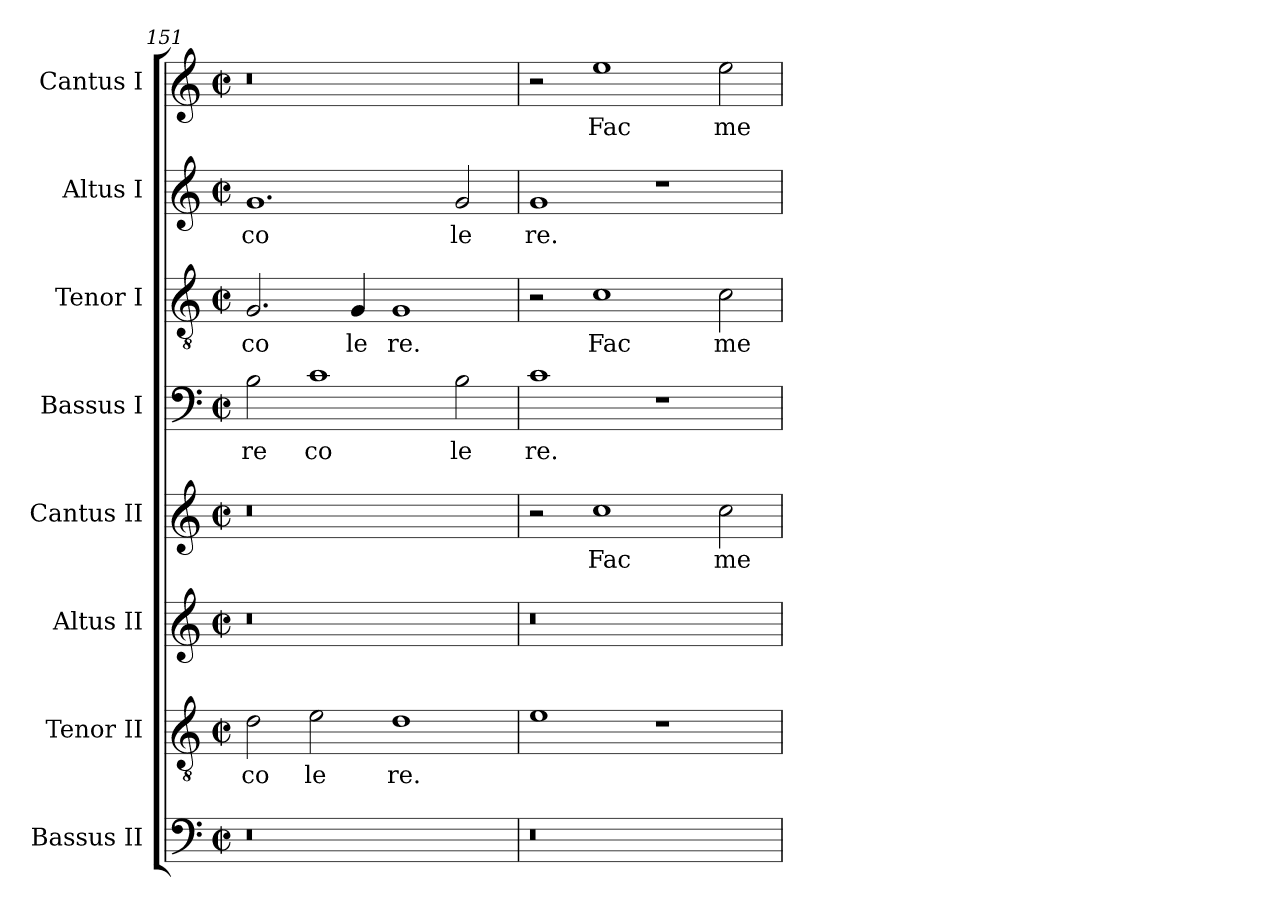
**kern	**kern	**text	**kern	**kern	**text	**kern	**text	**kern	**text	**kern	**text	**kern	**text
*part8	*part7	*part7	*part6	*part5	*part5	*part4	*part4	*part3	*part3	*part2	*part2	*part1	*part1
*staff8	*staff7	*staff7	*staff6	*staff5	*staff5	*staff4	*staff4	*staff3	*staff3	*staff2	*staff2	*staff1	*staff1
*I"Bassus II	*I"Tenor II	*	*I"Altus II	*I"Cantus II	*	*I"Bassus I	*	*I"Tenor I	*	*I"Altus I	*	*I"Cantus I	*
*clefF4	*clefGv2	*	*clefG2	*clefG2	*	*clefF4	*	*clefGv2	*	*clefG2	*	*clefG2	*
*k[]	*	*	*	*	*	*	*	*	*	*	*	*	*
*C:	*	*	*	*	*	*	*	*	*	*	*	*	*
*M2/2	*M2/2	*	*M2/2	*M2/2	*	*M2/2	*	*M2/2	*	*M2/2	*	*M2/2	*
*met(c|)	*met(c|)	*	*met(c|)	*met(c|)	*	*met(c|)	*	*met(c|)	*	*met(c|)	*	*met(c|)	*
=151	=151	=151	=151	=151	=151	=151	=151	=151	=151	=151	=151	=151	=151
!	!	!LO:LY:b:cj	!	!	!	!	!LO:LY:b:cj	!	!LO:LY:b:cj	!	!LO:LY:b:cj	!	!
0r	2d\	co	0r	0r	.	2B\	re	2.G/	co	1.g	co	0r	.
!	!	!LO:LY:b:cj	!	!	!	!	!LO:LY:b:cj	!	!	!	!	!	!
.	2e\	le	.	.	.	1c	co	.	.	.	.	.	.
!	!	!	!	!	!	!	!	!	!LO:LY:b:cj	!	!	!	!
.	.	.	.	.	.	.	.	4G/	le	.	.	.	.
!	!	!LO:LY:b:cj	!	!	!	!	!	!	!LO:LY:b:cj	!	!	!	!
.	1d	re.	.	.	.	.	.	1G	re.	.	.	.	.
!	!	!	!	!	!	!	!LO:LY:b:cj	!	!	!	!LO:LY:b:cj	!	!
.	.	.	.	.	.	2B\	le	.	.	2g/	le	.	.
!!LO:PB:g=z
=152	=152	=152	=152	=152	=152	=152	=152	=152	=152	=152	=152	=152	=152
!	!	!	!	!	!	!	!LO:LY:b:cj	!	!	!	!LO:LY:b:cj	!	!
0r	1e	.	0r	2r	.	1c	re.	2r	.	1g	re.	2r	.
!	!	!	!	!	!LO:LY:b:cj	!	!	!	!LO:LY:b:cj	!	!	!	!LO:LY:b:cj
.	.	.	.	1cc	Fac	.	.	1c	Fac	.	.	1ee	Fac
.	1r	.	.	.	.	1r	.	.	.	1r	.	.	.
!	!	!	!	!	!LO:LY:b:cj	!	!	!	!LO:LY:b:cj	!	!	!	!LO:LY:b:cj
.	.	.	.	2cc\	me	.	.	2c\	me	.	.	2ee\	me
=	=	=	=	=	=	=	=	=	=	=	=	=	=
*-	*-	*-	*-	*-	*-	*-	*-	*-	*-	*-	*-	*-	*-
